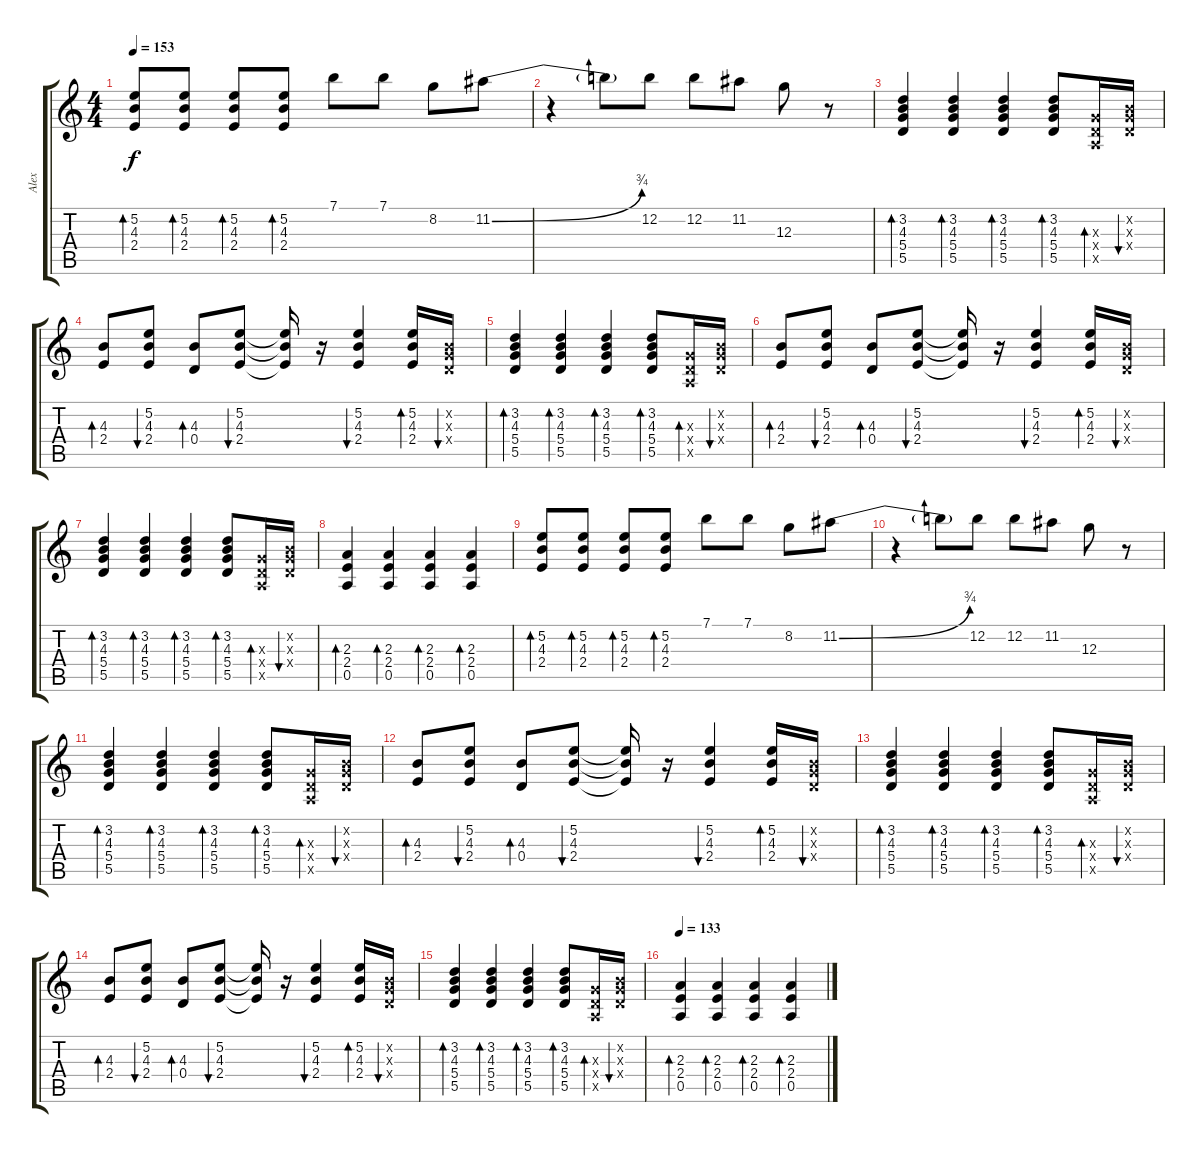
\track ("Alex" "Alex") {instrument distortionguitar}
\staff {score tabs}
\tuning (E4 B3 G3 D3 A2 E2) {hide}
\ts (4 4)
\tempo 153
\clef g2
\ks c
(5.2 4.3 2.4).8{bd 30 dy f} (5.2 4.3 2.4).8{bd 30} (5.2 4.3 2.4).8{bd 30} (5.2 4.3 2.4).8{bd 30} 7.1.8 7.1.8 8.2.8 11.2{be (bend 0 0 60 3)}.8 |
r.4 11.2{t}.8 12.2.8 12.2.8 11.2.8 12.3.8 r.8 |
(3.2 4.3 5.4 5.5).4{bd 30} (3.2 4.3 5.4 5.5).4{bd 30} (3.2 4.3 5.4 5.5).4{bd 30} (3.2 4.3 5.4 5.5).8{bd 30} (0.3{x} 0.4{x} 0.5{x}).16{bd 30} (0.2{x} 0.3{x} 0.4{x}).16{bu 30} |
(4.3 2.4).8{bd 30} (5.2 4.3 2.4).8{bu 30} (4.3 0.4).8{bd 30} (5.2 4.3 2.4).8{bu 30} (5.2{t} 4.3{t} 2.4{t}).16 r.16 (5.2 4.3 2.4).4{bu 30} (5.2 4.3 2.4).16{bd 30} (0.2{x} 0.3{x} 0.4{x}).16{bu 30} |
(3.2 4.3 5.4 5.5).4{bd 30} (3.2 4.3 5.4 5.5).4{bd 30} (3.2 4.3 5.4 5.5).4{bd 30} (3.2 4.3 5.4 5.5).8{bd 30} (0.3{x} 0.4{x} 0.5{x}).16{bd 30} (0.2{x} 0.3{x} 0.4{x}).16{bu 30} |
(4.3 2.4).8{bd 30} (5.2 4.3 2.4).8{bu 30} (4.3 0.4).8{bd 30} (5.2 4.3 2.4).8{bu 30} (5.2{t} 4.3{t} 2.4{t}).16 r.16 (5.2 4.3 2.4).4{bu 30} (5.2 4.3 2.4).16{bd 30} (0.2{x} 0.3{x} 0.4{x}).16{bu 30} |
(3.2 4.3 5.4 5.5).4{bd 30} (3.2 4.3 5.4 5.5).4{bd 30} (3.2 4.3 5.4 5.5).4{bd 30} (3.2 4.3 5.4 5.5).8{bd 30} (0.3{x} 0.4{x} 0.5{x}).16{bd 30} (0.2{x} 0.3{x} 0.4{x}).16{bu 30} |
(2.3 2.4 0.5).4{bd 30} (2.3 2.4 0.5).4{bd 30} (2.3 2.4 0.5).4{bd 30} (2.3 2.4 0.5).4{bd 30} |
(5.2 4.3 2.4).8{bd 30} (5.2 4.3 2.4).8{bd 30} (5.2 4.3 2.4).8{bd 30} (5.2 4.3 2.4).8{bd 30} 7.1.8 7.1.8 8.2.8 11.2{be (bend 0 0 60 3)}.8 |
r.4 11.2{t}.8 12.2.8 12.2.8 11.2.8 12.3.8 r.8 |
(3.2 4.3 5.4 5.5).4{bd 30} (3.2 4.3 5.4 5.5).4{bd 30} (3.2 4.3 5.4 5.5).4{bd 30} (3.2 4.3 5.4 5.5).8{bd 30} (0.3{x} 0.4{x} 0.5{x}).16{bd 30} (0.2{x} 0.3{x} 0.4{x}).16{bu 30} |
(4.3 2.4).8{bd 30} (5.2 4.3 2.4).8{bu 30} (4.3 0.4).8{bd 30} (5.2 4.3 2.4).8{bu 30} (5.2{t} 4.3{t} 2.4{t}).16 r.16 (5.2 4.3 2.4).4{bu 30} (5.2 4.3 2.4).16{bd 30} (0.2{x} 0.3{x} 0.4{x}).16{bu 30} |
(3.2 4.3 5.4 5.5).4{bd 30} (3.2 4.3 5.4 5.5).4{bd 30} (3.2 4.3 5.4 5.5).4{bd 30} (3.2 4.3 5.4 5.5).8{bd 30} (0.3{x} 0.4{x} 0.5{x}).16{bd 30} (0.2{x} 0.3{x} 0.4{x}).16{bu 30} |
(4.3 2.4).8{bd 30} (5.2 4.3 2.4).8{bu 30} (4.3 0.4).8{bd 30} (5.2 4.3 2.4).8{bu 30} (5.2{t} 4.3{t} 2.4{t}).16 r.16 (5.2 4.3 2.4).4{bu 30} (5.2 4.3 2.4).16{bd 30} (0.2{x} 0.3{x} 0.4{x}).16{bu 30} |
(3.2 4.3 5.4 5.5).4{bd 30} (3.2 4.3 5.4 5.5).4{bd 30} (3.2 4.3 5.4 5.5).4{bd 30} (3.2 4.3 5.4 5.5).8{bd 30} (0.3{x} 0.4{x} 0.5{x}).16{bd 30} (0.2{x} 0.3{x} 0.4{x}).16{bu 30} |
\tempo 133
(2.3 2.4 0.5).4{bd 30} (2.3 2.4 0.5).4{bd 30} (2.3 2.4 0.5).4{bd 30} (2.3 2.4 0.5).4{bd 30}
